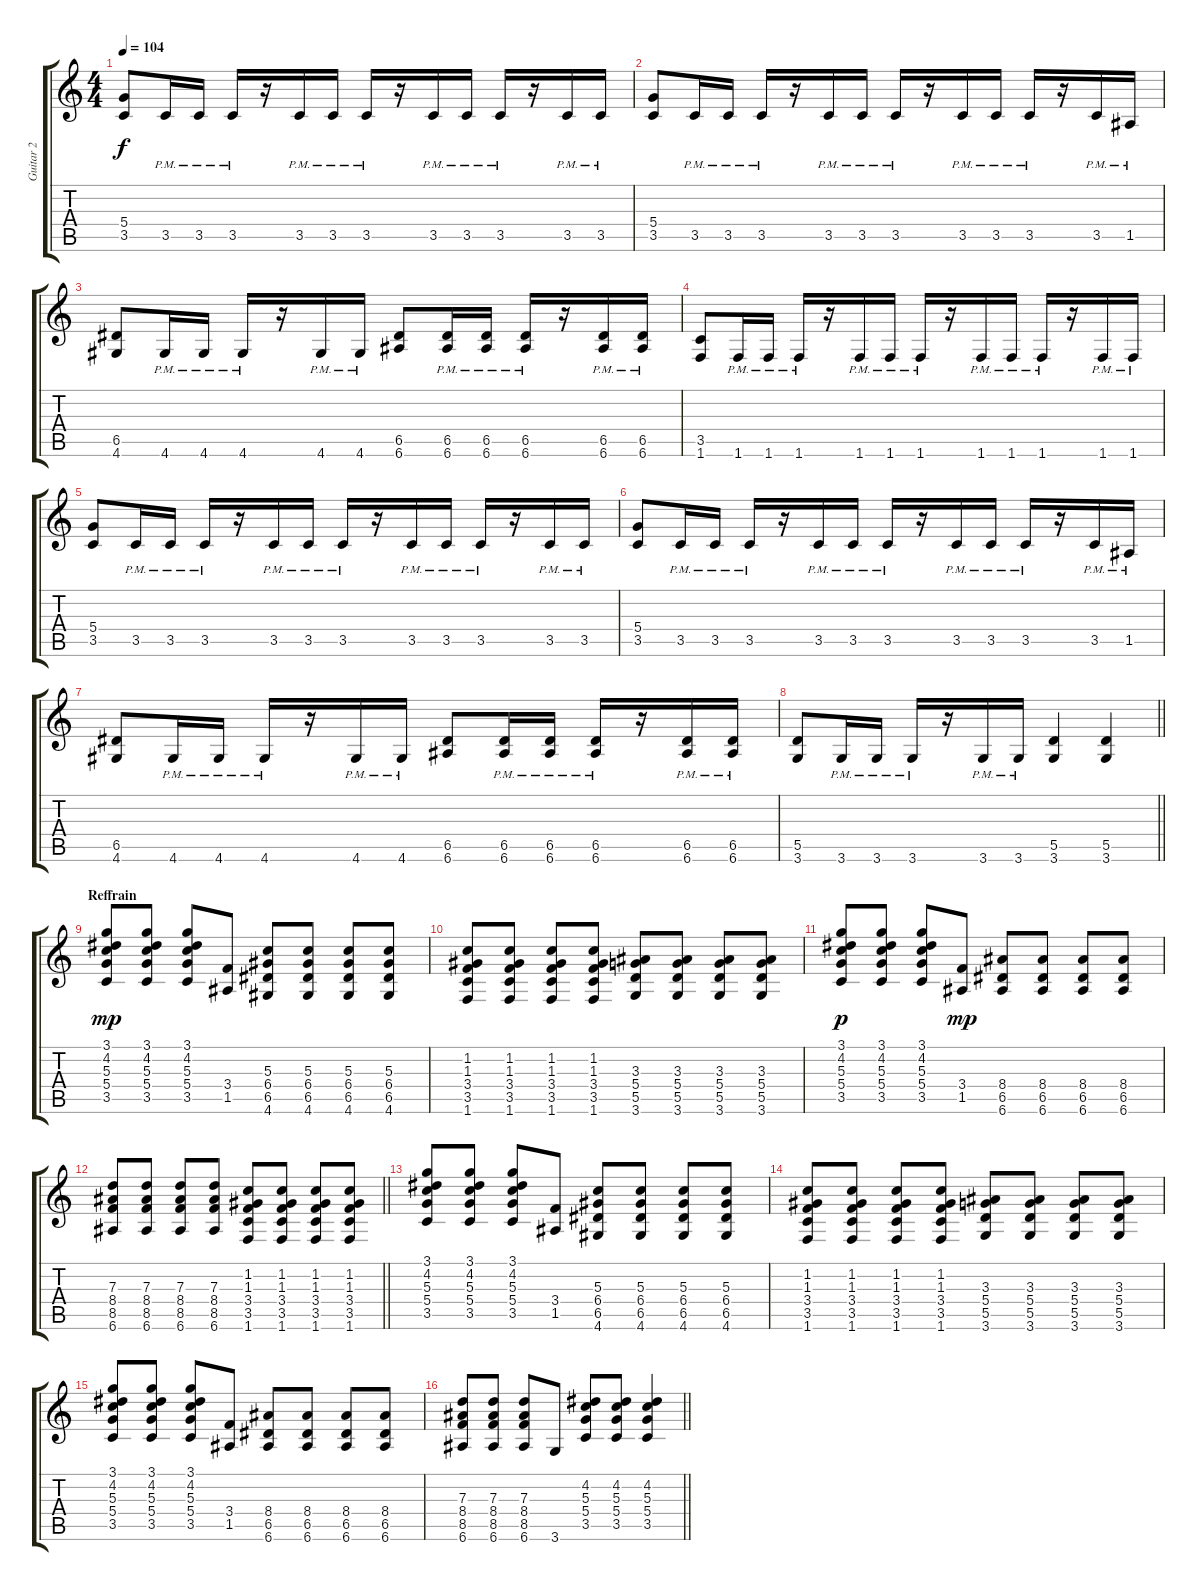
\track ("Guitar 2" "Guitar 2") {instrument distortionguitar}
\staff {score tabs}
\tuning (E4 B3 G3 D3 A2 E2) {hide}
\ts (4 4)
\tempo 104
\clef g2
\ks c
(5.4 3.5).8{dy f} 3.5{pm}.16 3.5{pm}.16 3.5{pm}.16 r.16 3.5{pm}.16 3.5{pm}.16 3.5{pm}.16 r.16 3.5{pm}.16 3.5{pm}.16 3.5{pm}.16 r.16 3.5{pm}.16 3.5{pm}.16 |
(5.4 3.5).8 3.5{pm}.16 3.5{pm}.16 3.5{pm}.16 r.16 3.5{pm}.16 3.5{pm}.16 3.5{pm}.16 r.16 3.5{pm}.16 3.5{pm}.16 3.5{pm}.16 r.16 3.5{pm}.16 1.5{pm}.16 |
(6.5 4.6).8 4.6{pm}.16 4.6{pm}.16 4.6{pm}.16 r.16 4.6{pm}.16 4.6{pm}.16 (6.5 6.6).8 (6.5{pm} 6.6{pm}).16 (6.5{pm} 6.6{pm}).16 (6.5{pm} 6.6{pm}).16 r.16 (6.5{pm} 6.6{pm}).16 (6.5{pm} 6.6{pm}).16 |
(3.5 1.6).8 1.6{pm}.16 1.6{pm}.16 1.6{pm}.16 r.16 1.6{pm}.16 1.6{pm}.16 1.6{pm}.16 r.16 1.6{pm}.16 1.6{pm}.16 1.6{pm}.16 r.16 1.6{pm}.16 1.6{pm}.16 |
(5.4 3.5).8 3.5{pm}.16 3.5{pm}.16 3.5{pm}.16 r.16 3.5{pm}.16 3.5{pm}.16 3.5{pm}.16 r.16 3.5{pm}.16 3.5{pm}.16 3.5{pm}.16 r.16 3.5{pm}.16 3.5{pm}.16 |
(5.4 3.5).8 3.5{pm}.16 3.5{pm}.16 3.5{pm}.16 r.16 3.5{pm}.16 3.5{pm}.16 3.5{pm}.16 r.16 3.5{pm}.16 3.5{pm}.16 3.5{pm}.16 r.16 3.5{pm}.16 1.5{pm}.16 |
(6.5 4.6).8 4.6{pm}.16 4.6{pm}.16 4.6{pm}.16 r.16 4.6{pm}.16 4.6{pm}.16 (6.5 6.6).8 (6.5{pm} 6.6{pm}).16 (6.5{pm} 6.6{pm}).16 (6.5{pm} 6.6{pm}).16 r.16 (6.5{pm} 6.6{pm}).16 (6.5{pm} 6.6{pm}).16 |
\barLineRight lightlight
(5.5 3.6).8 3.6{pm}.16 3.6{pm}.16 3.6{pm}.16 r.16 3.6{pm}.16 3.6{pm}.16 (5.5 3.6).4 (5.5 3.6).4 |
\section ("" "Reffrain")
(3.1 4.2 5.3 5.4 3.5).8{dy mp} (3.1 4.2 5.3 5.4 3.5).8 (3.1 4.2 5.3 5.4 3.5).8 (3.4 1.5).8 (5.3 6.4 6.5 4.6).8 (5.3 6.4 6.5 4.6).8 (5.3 6.4 6.5 4.6).8 (5.3 6.4 6.5 4.6).8 |
(1.2 1.3 3.4 3.5 1.6).8 (1.2 1.3 3.4 3.5 1.6).8 (1.2 1.3 3.4 3.5 1.6).8 (1.2 1.3 3.4 3.5 1.6).8 (3.3 5.4 5.5 3.6).8 (3.3 5.4 5.5 3.6).8 (3.3 5.4 5.5 3.6).8 (3.3 5.4 5.5 3.6).8 |
(3.1 4.2 5.3 5.4 3.5).8{dy p} (3.1 4.2 5.3 5.4 3.5).8 (3.1 4.2 5.3 5.4 3.5).8 (3.4 1.5).8{dy mp} (8.4 6.5 6.6).8 (8.4 6.5 6.6).8 (8.4 6.5 6.6).8 (8.4 6.5 6.6).8 |
\barLineRight lightlight
(7.3 8.4 8.5 6.6).8 (7.3 8.4 8.5 6.6).8 (7.3 8.4 8.5 6.6).8 (7.3 8.4 8.5 6.6).8 (1.2 1.3 3.4 3.5 1.6).8 (1.2 1.3 3.4 3.5 1.6).8 (1.2 1.3 3.4 3.5 1.6).8 (1.2 1.3 3.4 3.5 1.6).8 |
(3.1 4.2 5.3 5.4 3.5).8 (3.1 4.2 5.3 5.4 3.5).8 (3.1 4.2 5.3 5.4 3.5).8 (3.4 1.5).8 (5.3 6.4 6.5 4.6).8 (5.3 6.4 6.5 4.6).8 (5.3 6.4 6.5 4.6).8 (5.3 6.4 6.5 4.6).8 |
(1.2 1.3 3.4 3.5 1.6).8 (1.2 1.3 3.4 3.5 1.6).8 (1.2 1.3 3.4 3.5 1.6).8 (1.2 1.3 3.4 3.5 1.6).8 (3.3 5.4 5.5 3.6).8 (3.3 5.4 5.5 3.6).8 (3.3 5.4 5.5 3.6).8 (3.3 5.4 5.5 3.6).8 |
(3.1 4.2 5.3 5.4 3.5).8 (3.1 4.2 5.3 5.4 3.5).8 (3.1 4.2 5.3 5.4 3.5).8 (3.4 1.5).8 (8.4 6.5 6.6).8 (8.4 6.5 6.6).8 (8.4 6.5 6.6).8 (8.4 6.5 6.6).8 |
\barLineRight lightlight
(7.3 8.4 8.5 6.6).8 (7.3 8.4 8.5 6.6).8 (7.3 8.4 8.5 6.6).8 3.6.8 (4.2 5.3 5.4 3.5).8 (4.2 5.3 5.4 3.5).8 (4.2 5.3 5.4 3.5).4
